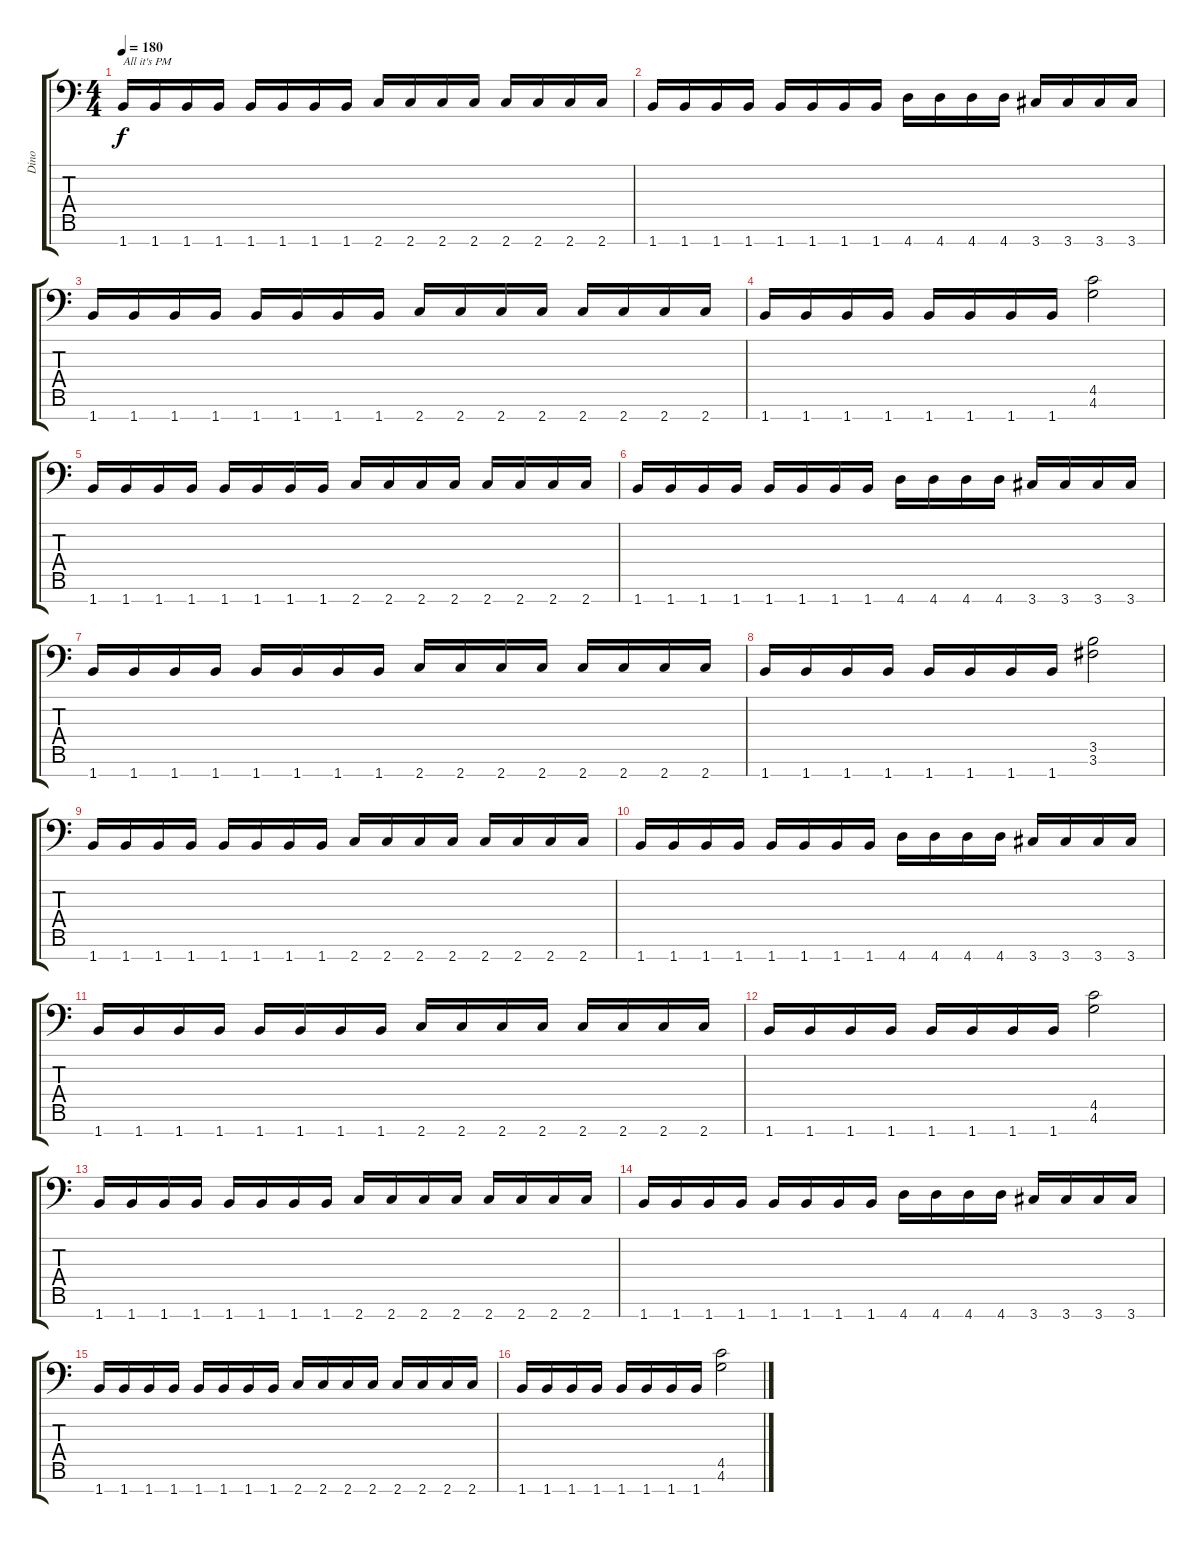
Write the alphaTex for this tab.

\track ("Dino" "Dino") {instrument distortionguitar}
\staff {score tabs}
\tuning (Eb4 Bb3 Gb3 Db3 Ab2 Eb2 Bb1) {hide}
\ts (4 4)
\tempo 180
\clef f4
\ks c
1.7.16{txt "All it's PM" dy f instrument distortionguitar} 1.7.16 1.7.16 1.7.16 1.7.16 1.7.16 1.7.16 1.7.16 2.7.16 2.7.16 2.7.16 2.7.16 2.7.16 2.7.16 2.7.16 2.7.16 |
1.7.16 1.7.16 1.7.16 1.7.16 1.7.16 1.7.16 1.7.16 1.7.16 4.7.16 4.7.16 4.7.16 4.7.16 3.7.16 3.7.16 3.7.16 3.7.16 |
1.7.16 1.7.16 1.7.16 1.7.16 1.7.16 1.7.16 1.7.16 1.7.16 2.7.16 2.7.16 2.7.16 2.7.16 2.7.16 2.7.16 2.7.16 2.7.16 |
1.7.16 1.7.16 1.7.16 1.7.16 1.7.16 1.7.16 1.7.16 1.7.16 (4.5 4.6).2 |
1.7.16 1.7.16 1.7.16 1.7.16 1.7.16 1.7.16 1.7.16 1.7.16 2.7.16 2.7.16 2.7.16 2.7.16 2.7.16 2.7.16 2.7.16 2.7.16 |
1.7.16 1.7.16 1.7.16 1.7.16 1.7.16 1.7.16 1.7.16 1.7.16 4.7.16 4.7.16 4.7.16 4.7.16 3.7.16 3.7.16 3.7.16 3.7.16 |
1.7.16 1.7.16 1.7.16 1.7.16 1.7.16 1.7.16 1.7.16 1.7.16 2.7.16 2.7.16 2.7.16 2.7.16 2.7.16 2.7.16 2.7.16 2.7.16 |
1.7.16 1.7.16 1.7.16 1.7.16 1.7.16 1.7.16 1.7.16 1.7.16 (3.5 3.6).2 |
1.7.16 1.7.16 1.7.16 1.7.16 1.7.16 1.7.16 1.7.16 1.7.16 2.7.16 2.7.16 2.7.16 2.7.16 2.7.16 2.7.16 2.7.16 2.7.16 |
1.7.16 1.7.16 1.7.16 1.7.16 1.7.16 1.7.16 1.7.16 1.7.16 4.7.16 4.7.16 4.7.16 4.7.16 3.7.16 3.7.16 3.7.16 3.7.16 |
1.7.16 1.7.16 1.7.16 1.7.16 1.7.16 1.7.16 1.7.16 1.7.16 2.7.16 2.7.16 2.7.16 2.7.16 2.7.16 2.7.16 2.7.16 2.7.16 |
1.7.16 1.7.16 1.7.16 1.7.16 1.7.16 1.7.16 1.7.16 1.7.16 (4.5 4.6).2 |
1.7.16 1.7.16 1.7.16 1.7.16 1.7.16 1.7.16 1.7.16 1.7.16 2.7.16 2.7.16 2.7.16 2.7.16 2.7.16 2.7.16 2.7.16 2.7.16 |
1.7.16 1.7.16 1.7.16 1.7.16 1.7.16 1.7.16 1.7.16 1.7.16 4.7.16 4.7.16 4.7.16 4.7.16 3.7.16 3.7.16 3.7.16 3.7.16 |
1.7.16 1.7.16 1.7.16 1.7.16 1.7.16 1.7.16 1.7.16 1.7.16 2.7.16 2.7.16 2.7.16 2.7.16 2.7.16 2.7.16 2.7.16 2.7.16 |
1.7.16 1.7.16 1.7.16 1.7.16 1.7.16 1.7.16 1.7.16 1.7.16 (4.5 4.6).2
